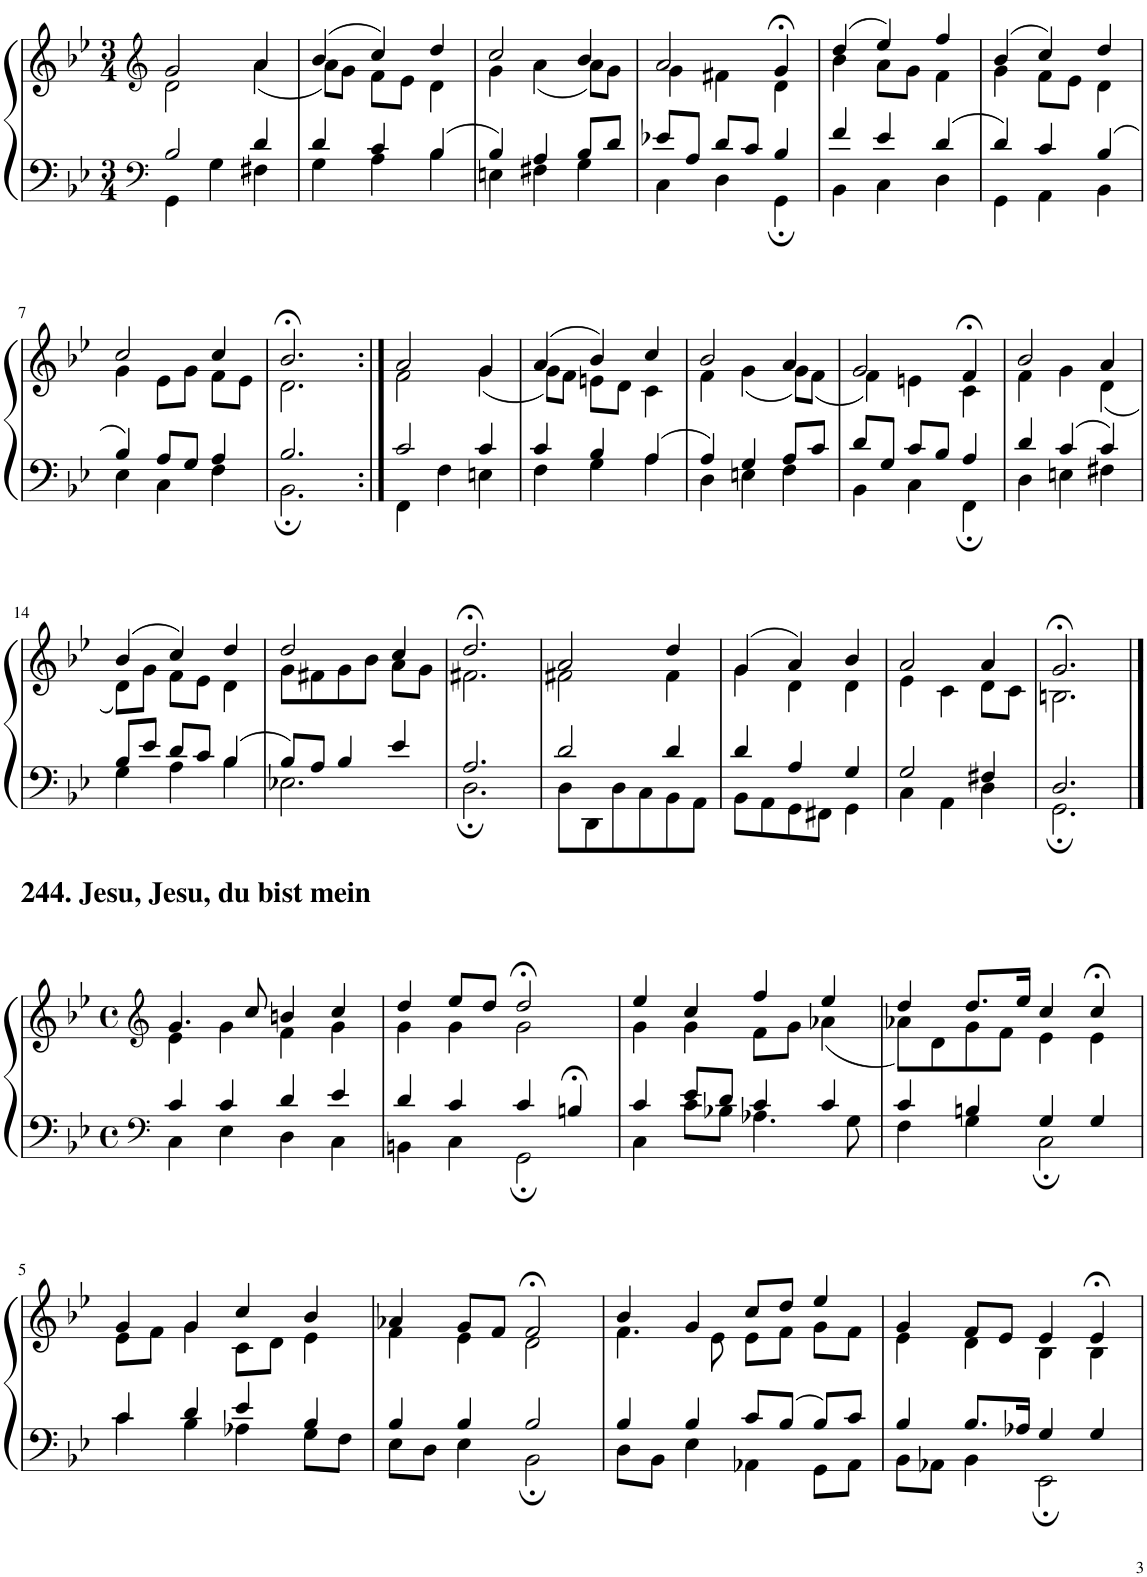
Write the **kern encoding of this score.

**kern	**kern
*part1	*part1
*staff2	*staff1
*I"Piano	*
*I'Pno	*
!!LO:PB:g=z
*clefF4	*clefG2
*k[b-e-]	*k[b-e-]
*M3/4	*M3/4
=1	=1
*^	*^
2B-/	4GG\	2g/	2d\
.	4G\	.	.
4d/	4F#X\	4a/	(4a\
=2	=2	=2	=2
4d/	4G\	(4b-/	8a\L)
.	.	.	8g\J
4c/	4A\	4cc/)	8f\L
.	.	.	8e-\J
4B-/	4B-\	4dd/	4d\
=3	=3	=3	=3
4B-/	4En\	2cc/	4g\
4A/	4F#X\	.	(4a\
8B-/L	4G\	4b-/	8a\L)
8d/J	.	.	8g\J
=4	=4	=4	=4
8e-X/L	4C\	2a/	4g\
8A/J	.	.	.
8d/L	4D\	.	4f#X\
8c/J	.	.	.
4B-/	4GG;\	4g;</	4d\
=5	=5	=5	=5
4f/	4BB-\	(4dd/	4b-\
4e-/	4C\	4ee-/)	8a\L
.	.	.	8g\J
4d/	4D\	4ff/	4f\
=6	=6	=6	=6
4d/	4GG\	(4b-/	4g\
4c/	4AA\	4cc/)	8f\L
.	.	.	8e-\J
4B-/	4BB-\	4dd/	4d\
!!LO:LB:g=z	!!
=7	=7	=7	=7
4B-/	4E-\	2cc/	4g\
8A/L	4C\	.	8e-\L
8G/J	.	.	8g\J
4A/	4F\	4cc/	8f\L
.	.	.	8e-\J
=8	=8	=8	=8
2.B-/	2.BB-;\	2.b-;</	2.d\
=9:|!	=9:|!	=9:|!	=9:|!
2c/	4FF\	2a/	2f\
.	4F\	.	.
4c/	4En\	4g/	(4g\
=10	=10	=10	=10
4c/	4F\	(4a/	8g\L)
.	.	.	8f\J
4B-/	4G\	4b-/)	8en\L
.	.	.	8d\J
4A/	4A\	4cc/	4c\
=11	=11	=11	=11
4A/	4D\	2b-/	4f\
4G/	4En\	.	(4g\
8A/L	4F\	4a/	8g\L)
8c/J	.	.	(8f\J
=12	=12	=12	=12
8d/L	4BB-\	2g/	4f\)
8G/J	.	.	.
8c/L	4C\	.	4en\
8B-/J	.	.	.
4A/	4FF;\	4f;</	4c\
=13	=13	=13	=13
4d/	4D\	2b-/	4f\
4c/	4En\	.	4g\
4c/	4F#X\	4a/	(4d\
!!LO:LB:g=z	!!
=14	=14	=14	=14
8B-/L	4G\	(4b-/	8d\L)
8e-/J	.	.	8g\J
8d/L	4A\	4cc/)	8f\L
8c/J	.	.	8e-\J
4B-/	4B-\	4dd/	4d\
=15	=15	=15	=15
8B-/L	2.E-X\	2dd/	8g\L
8A/J	.	.	8f#X\
4B-/	.	.	8g\
.	.	.	8b-\J
4e-/	.	4cc/	8a\L
.	.	.	8g\J
=16	=16	=16	=16
2.A/	2.D;\	2.dd;</	2.f#X\
=17	=17	=17	=17
2d/	8D\L	2a/	2f#X\
.	8DD\	.	.
.	8D\	.	.
.	8C\	.	.
4d/	8BB-\	4dd/	4f#\
.	8AA\J	.	.
=18	=18	=18	=18
4d/	8BB-\L	(4g/	4g\
.	8AA\	.	.
4A/	8GG\	4a/)	4d\
.	8FF#X\J	.	.
4G/	4GG\	4b-/	4d\
=19	=19	=19	=19
2G/	4C\	2a/	4e-\
.	4AA\	.	4c\
4F#X/	4D\	4a/	8d\L
.	.	.	8c\J
=20	=20	=20	=20
2.D/	2.GG;\	2.g;</	2.Bn\
!!LO:LB:g=z	!!
==1	==1	==1	==1
*clefF4	*	*clefG2	*
*k[b-e-]	*	*k[b-e-]	*
*M4/4	*	*M4/4	*
*met(c)	*	*met(c)	*
4c/	4C\	4.g/	4e-\
4c/	4E-\	.	4g\
.	.	8cc/	.
4d/	4D\	4bn/	4f\
4e-/	4C\	4cc/	4g\
=2	=2	=2	=2
4d/	4BBn\	4dd/	4g\
4c/	4C\	8ee-/L	4g\
.	.	8dd/J	.
4c/	2GG;\	2dd;</	2g\
4Bn;</	.	.	.
=3	=3	=3	=3
4c/	4C\	4ee-/	4g\
8e-/L	8c\L	4cc/	4g\
8d/J	8B-X\J	.	.
4c/	4.A-X\	4ff/	8f\L
.	.	.	8g\J
4c/	.	4ee-/	(4a-X\
.	8G\	.	.
=4	=4	=4	=4
4c/	4F\	4dd/	8a-X\L)
.	.	.	8d\
4Bn/	4G\	8.dd/L	8g\
.	.	.	8f\J
.	.	16ee-/Jk	.
4G/	2C;\	4cc/	4e-\
4G/	.	4cc;</	4e-\
!!LO:LB:g=z	!!
=5	=5	=5	=5
4c/	4c\	4g/	8e-\L
.	.	.	8f\J
4d/	4B-\	4g/	4g\
4e-/	4A-X\	4cc/	8c\L
.	.	.	8d\J
4B-/	8G\L	4b-/	4e-\
.	8F\J	.	.
=6	=6	=6	=6
4B-/	8E-\L	4a-X/	4f\
.	8D\J	.	.
4B-/	4E-\	8g/L	4e-\
.	.	8f/J	.
2B-/	2BB-;\	2f;</	2d\
=7	=7	=7	=7
4B-/	8D\L	4b-/	4.f\
.	8BB-\J	.	.
4B-/	4E-\	4g/	.
.	.	.	8e-\
8c/L	4AA-X\	8cc/L	8e-\L
8B-/J	.	8dd/J	8f\J
8B-/L	8GG\L	4ee-/	8g\L
8c/J	8AA-\J	.	8f\J
=8	=8	=8	=8
4B-/	8BB-\L	4g/	4e-\
.	8AA-X\J	.	.
8.B-/L	4BB-\	8f/L	4d\
.	.	8e-/J	.
16A-X/Jk	.	.	.
4G/	2EE-;\	4e-/	4B-\
4G/	.	4e-;</	4B-\
*v	*v	*	*
*	*v	*v
=	=
*-	*-
